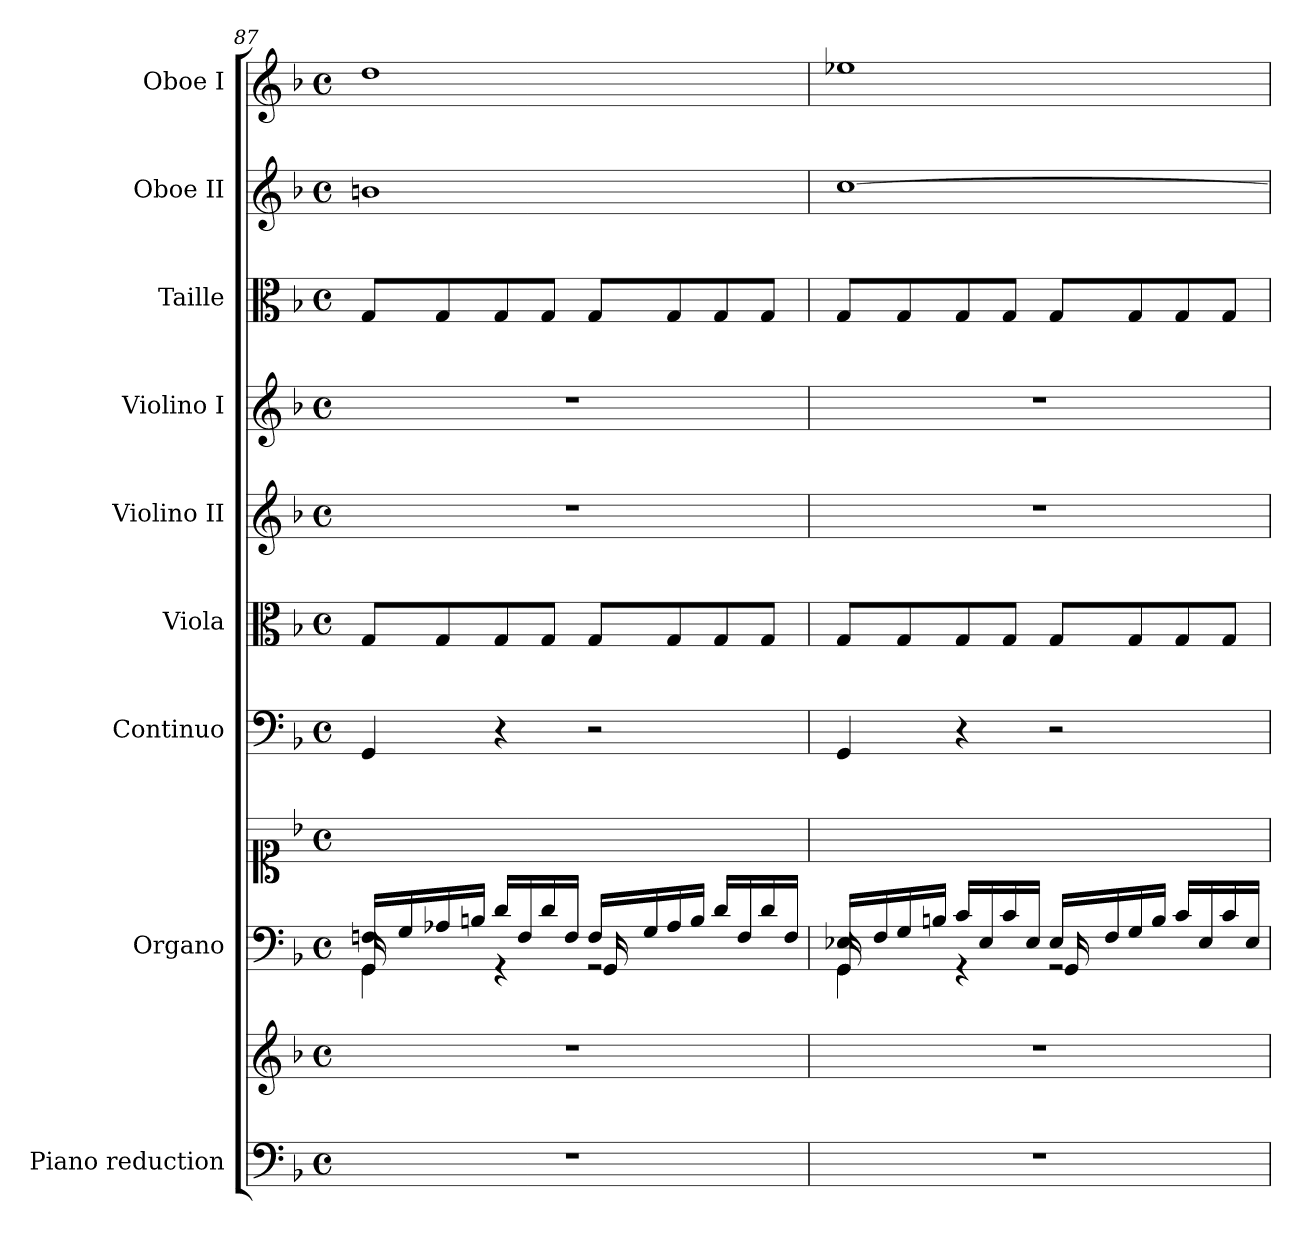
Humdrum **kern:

**kern	**kern	**kern	**kern	**kern	**kern	**kern	**kern	**kern	**kern	**kern
*part9	*part9	*part8	*part8	*part7	*part6	*part5	*part4	*part3	*part2	*part1
*staff11	*staff10	*staff9	*staff8	*staff7	*staff6	*staff5	*staff4	*staff3	*staff2	*staff1
*I"Piano reduction	*	*I"Organo	*	*I"Continuo	*I"Viola	*I"Violino II	*I"Violino I	*I"Taille	*I"Oboe II	*I"Oboe I
*I'Pno	*	*	*	*	*I'Vla	*I'Vln	*I'Vln	*	*I'Ob	*I'Ob
!!LO:PB:g=z
*clefF4	*clefG2	*clefF4	*clefC1	*clefF4	*clefC3	*clefG2	*clefG2	*clefC3	*clefG2	*clefG2
*k[b-]	*k[b-]	*k[b-]	*k[b-]	*k[b-]	*k[b-]	*k[b-]	*k[b-]	*k[b-]	*k[b-]	*k[b-]
*M4/4	*M4/4	*M4/4	*M4/4	*M4/4	*M4/4	*M4/4	*M4/4	*M4/4	*M4/4	*M4/4
*met(c)	*met(c)	*met(c)	*met(c)	*met(c)	*met(c)	*met(c)	*met(c)	*met(c)	*met(c)	*met(c)
=87	=87	=87	=87	=87	=87	=87	=87	=87	=87	=87
*	*	*^	*	*	*	*	*	*	*	*
*	*	*	*^	*	*	*	*	*	*	*	*
1r	1r	16Fn/LL	4GG\	16GG/	1ryy	4GG/	8G/L	1r	1r	8G/L	1bn	1dd
.	.	16G/	.	16ryy	.	.	.	.	.	.	.	.
.	.	16A-X/	.	8ryy	.	.	8G/	.	.	8G/	.	.
.	.	16Bn/JJ	.	.	.	.	.	.	.	.	.	.
.	.	16d/LL	4rGG	4ryy	.	4r	8G/	.	.	8G/	.	.
.	.	16F/	.	.	.	.	.	.	.	.	.	.
.	.	16d/	.	.	.	.	8G/J	.	.	8G/J	.	.
.	.	16F/JJ	.	.	.	.	.	.	.	.	.	.
.	.	16F/LL	2rGG	16GG/	.	2r	8G/L	.	.	8G/L	.	.
.	.	16G/	.	16ryy	.	.	.	.	.	.	.	.
.	.	16A-/	.	8ryy	.	.	8G/	.	.	8G/	.	.
.	.	16B/JJ	.	.	.	.	.	.	.	.	.	.
.	.	16d/LL	.	4ryy	.	.	8G/	.	.	8G/	.	.
.	.	16F/	.	.	.	.	.	.	.	.	.	.
.	.	16d/	.	.	.	.	8G/J	.	.	8G/J	.	.
.	.	16F/JJ	.	.	.	.	.	.	.	.	.	.
=88	=88	=88	=88	=88	=88	=88	=88	=88	=88	=88	=88	=88
1r	1r	16E-X/LL	4GG\	16GG/	1ryy	4GG/	8G/L	1r	1r	8G/L	[1cc	1ee-X
.	.	16F/	.	16ryy	.	.	.	.	.	.	.	.
.	.	16G/	.	8ryy	.	.	8G/	.	.	8G/	.	.
.	.	16Bn/JJ	.	.	.	.	.	.	.	.	.	.
.	.	16c/LL	4rGG	4ryy	.	4r	8G/	.	.	8G/	.	.
.	.	16E-/	.	.	.	.	.	.	.	.	.	.
.	.	16c/	.	.	.	.	8G/J	.	.	8G/J	.	.
.	.	16E-/JJ	.	.	.	.	.	.	.	.	.	.
.	.	16E-/LL	2rGG	16GG/	.	2r	8G/L	.	.	8G/L	.	.
.	.	16F/	.	16ryy	.	.	.	.	.	.	.	.
.	.	16G/	.	8ryy	.	.	8G/	.	.	8G/	.	.
.	.	16B/JJ	.	.	.	.	.	.	.	.	.	.
.	.	16c/LL	.	4ryy	.	.	8G/	.	.	8G/	.	.
.	.	16E-/	.	.	.	.	.	.	.	.	.	.
.	.	16c/	.	.	.	.	8G/J	.	.	8G/J	.	.
.	.	16E-/JJ	.	.	.	.	.	.	.	.	.	.
*	*	*v	*v	*v	*	*	*	*	*	*	*	*
=	=	=	=	=	=	=	=	=	=	=
*-	*-	*-	*-	*-	*-	*-	*-	*-	*-	*-
